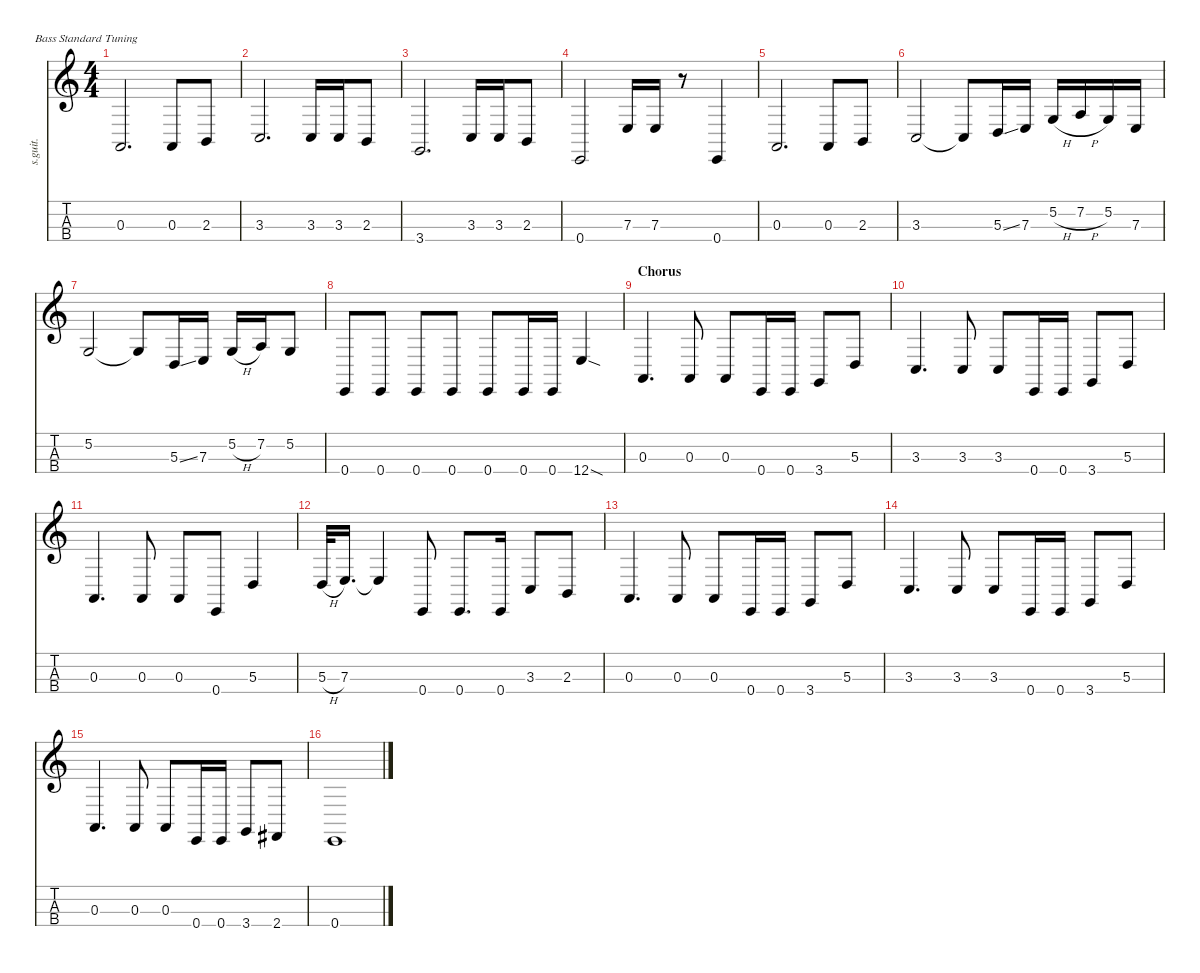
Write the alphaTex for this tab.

\defaultSystemsLayout 4
\hideDynamics
\bracketExtendMode nobrackets
\track ("Cliff Burton - Bass" "s.guit.") {instrument electricbassfinger}
\staff {score tabs}
\tuning (G2 D2 A1 E1)
\ts (4 4)
\tempo (113 hide)
\clef g2
\ks c
0.3.2{d lyrics (0 "") lyrics (1 "") lyrics (2 "") lyrics (3 "") lyrics (4 "") dy fff} 0.3.8{lyrics (0 "") lyrics (1 "") lyrics (2 "") lyrics (3 "") lyrics (4 "")} 2.3.8{lyrics (0 "") lyrics (1 "") lyrics (2 "") lyrics (3 "") lyrics (4 "")} |
3.3.2{d lyrics (0 "") lyrics (1 "") lyrics (2 "") lyrics (3 "") lyrics (4 "")} 3.3.16{lyrics (0 "") lyrics (1 "") lyrics (2 "") lyrics (3 "") lyrics (4 "")} 3.3.16{lyrics (0 "") lyrics (1 "") lyrics (2 "") lyrics (3 "") lyrics (4 "")} 2.3.8{lyrics (0 "") lyrics (1 "") lyrics (2 "") lyrics (3 "") lyrics (4 "")} |
3.4.2{d lyrics (0 "") lyrics (1 "") lyrics (2 "") lyrics (3 "") lyrics (4 "")} 3.3.16{lyrics (0 "") lyrics (1 "") lyrics (2 "") lyrics (3 "") lyrics (4 "")} 3.3.16{lyrics (0 "") lyrics (1 "") lyrics (2 "") lyrics (3 "") lyrics (4 "")} 2.3.8{lyrics (0 "") lyrics (1 "") lyrics (2 "") lyrics (3 "") lyrics (4 "")} |
0.4.2{lyrics (0 "") lyrics (1 "") lyrics (2 "") lyrics (3 "") lyrics (4 "")} 7.3.16{lyrics (0 "") lyrics (1 "") lyrics (2 "") lyrics (3 "") lyrics (4 "")} 7.3.16{lyrics (0 "") lyrics (1 "") lyrics (2 "") lyrics (3 "") lyrics (4 "")} r.8 0.4.4{lyrics (0 "") lyrics (1 "") lyrics (2 "") lyrics (3 "") lyrics (4 "")} |
0.3.2{d lyrics (0 "") lyrics (1 "") lyrics (2 "") lyrics (3 "") lyrics (4 "")} 0.3.8{lyrics (0 "") lyrics (1 "") lyrics (2 "") lyrics (3 "") lyrics (4 "")} 2.3.8{lyrics (0 "") lyrics (1 "") lyrics (2 "") lyrics (3 "") lyrics (4 "")} |
3.3.2{lyrics (0 "") lyrics (1 "") lyrics (2 "") lyrics (3 "") lyrics (4 "")} 3.3{t}.8{lyrics (0 "") lyrics (1 "") lyrics (2 "") lyrics (3 "") lyrics (4 "")} 5.3{ss}.16{lyrics (0 "") lyrics (1 "") lyrics (2 "") lyrics (3 "") lyrics (4 "")} 7.3.16{lyrics (0 "") lyrics (1 "") lyrics (2 "") lyrics (3 "") lyrics (4 "")} 5.2{h}.16{lyrics (0 "") lyrics (1 "") lyrics (2 "") lyrics (3 "") lyrics (4 "")} 7.2{h}.16{lyrics (0 "") lyrics (1 "") lyrics (2 "") lyrics (3 "") lyrics (4 "")} 5.2.16{lyrics (0 "") lyrics (1 "") lyrics (2 "") lyrics (3 "") lyrics (4 "")} 7.3.16{lyrics (0 "") lyrics (1 "") lyrics (2 "") lyrics (3 "") lyrics (4 "")} |
5.2.2{lyrics (0 "") lyrics (1 "") lyrics (2 "") lyrics (3 "") lyrics (4 "")} 5.2{t}.8{lyrics (0 "") lyrics (1 "") lyrics (2 "") lyrics (3 "") lyrics (4 "")} 5.3{ss}.16{lyrics (0 "") lyrics (1 "") lyrics (2 "") lyrics (3 "") lyrics (4 "")} 7.3.16{lyrics (0 "") lyrics (1 "") lyrics (2 "") lyrics (3 "") lyrics (4 "")} 5.2{h}.16{lyrics (0 "") lyrics (1 "") lyrics (2 "") lyrics (3 "") lyrics (4 "")} 7.2.16{lyrics (0 "") lyrics (1 "") lyrics (2 "") lyrics (3 "") lyrics (4 "")} 5.2.8{lyrics (0 "") lyrics (1 "") lyrics (2 "") lyrics (3 "") lyrics (4 "")} |
0.4.8{lyrics (0 "") lyrics (1 "") lyrics (2 "") lyrics (3 "") lyrics (4 "")} 0.4.8{lyrics (0 "") lyrics (1 "") lyrics (2 "") lyrics (3 "") lyrics (4 "")} 0.4.8{lyrics (0 "") lyrics (1 "") lyrics (2 "") lyrics (3 "") lyrics (4 "")} 0.4.8{lyrics (0 "") lyrics (1 "") lyrics (2 "") lyrics (3 "") lyrics (4 "")} 0.4.8{lyrics (0 "") lyrics (1 "") lyrics (2 "") lyrics (3 "") lyrics (4 "")} 0.4.16{lyrics (0 "") lyrics (1 "") lyrics (2 "") lyrics (3 "") lyrics (4 "")} 0.4.16{lyrics (0 "") lyrics (1 "") lyrics (2 "") lyrics (3 "") lyrics (4 "")} 12.4{sod}.4{lyrics (0 "") lyrics (1 "") lyrics (2 "") lyrics (3 "") lyrics (4 "")} |
\section ("" "Chorus")
\tempo (119 hide)
0.3.4{d lyrics (0 "") lyrics (1 "") lyrics (2 "") lyrics (3 "") lyrics (4 "")} 0.3.8{lyrics (0 "") lyrics (1 "") lyrics (2 "") lyrics (3 "") lyrics (4 "")} 0.3.8{lyrics (0 "") lyrics (1 "") lyrics (2 "") lyrics (3 "") lyrics (4 "")} 0.4.16{lyrics (0 "") lyrics (1 "") lyrics (2 "") lyrics (3 "") lyrics (4 "")} 0.4.16{lyrics (0 "") lyrics (1 "") lyrics (2 "") lyrics (3 "") lyrics (4 "")} 3.4.8{lyrics (0 "") lyrics (1 "") lyrics (2 "") lyrics (3 "") lyrics (4 "")} 5.3.8{lyrics (0 "") lyrics (1 "") lyrics (2 "") lyrics (3 "") lyrics (4 "")} |
3.3.4{d lyrics (0 "") lyrics (1 "") lyrics (2 "") lyrics (3 "") lyrics (4 "")} 3.3.8{lyrics (0 "") lyrics (1 "") lyrics (2 "") lyrics (3 "") lyrics (4 "")} 3.3.8{lyrics (0 "") lyrics (1 "") lyrics (2 "") lyrics (3 "") lyrics (4 "")} 0.4.16{lyrics (0 "") lyrics (1 "") lyrics (2 "") lyrics (3 "") lyrics (4 "")} 0.4.16{lyrics (0 "") lyrics (1 "") lyrics (2 "") lyrics (3 "") lyrics (4 "")} 3.4.8{lyrics (0 "") lyrics (1 "") lyrics (2 "") lyrics (3 "") lyrics (4 "")} 5.3.8{lyrics (0 "") lyrics (1 "") lyrics (2 "") lyrics (3 "") lyrics (4 "")} |
0.3.4{d lyrics (0 "") lyrics (1 "") lyrics (2 "") lyrics (3 "") lyrics (4 "")} 0.3.8{lyrics (0 "") lyrics (1 "") lyrics (2 "") lyrics (3 "") lyrics (4 "")} 0.3.8{lyrics (0 "") lyrics (1 "") lyrics (2 "") lyrics (3 "") lyrics (4 "")} 0.4.8{lyrics (0 "") lyrics (1 "") lyrics (2 "") lyrics (3 "") lyrics (4 "")} 5.3.4{lyrics (0 "") lyrics (1 "") lyrics (2 "") lyrics (3 "") lyrics (4 "")} |
5.3{h}.32{lyrics (0 "") lyrics (1 "") lyrics (2 "") lyrics (3 "") lyrics (4 "")} 7.3.16{d lyrics (0 "") lyrics (1 "") lyrics (2 "") lyrics (3 "") lyrics (4 "")} 7.3{t}.4{lyrics (0 "") lyrics (1 "") lyrics (2 "") lyrics (3 "") lyrics (4 "")} 0.4.8{lyrics (0 "") lyrics (1 "") lyrics (2 "") lyrics (3 "") lyrics (4 "")} 0.4.8{d lyrics (0 "") lyrics (1 "") lyrics (2 "") lyrics (3 "") lyrics (4 "")} 0.4.16{lyrics (0 "") lyrics (1 "") lyrics (2 "") lyrics (3 "") lyrics (4 "")} 3.3.8{lyrics (0 "") lyrics (1 "") lyrics (2 "") lyrics (3 "") lyrics (4 "")} 2.3.8{lyrics (0 "") lyrics (1 "") lyrics (2 "") lyrics (3 "") lyrics (4 "")} |
0.3.4{d lyrics (0 "") lyrics (1 "") lyrics (2 "") lyrics (3 "") lyrics (4 "")} 0.3.8{lyrics (0 "") lyrics (1 "") lyrics (2 "") lyrics (3 "") lyrics (4 "")} 0.3.8{lyrics (0 "") lyrics (1 "") lyrics (2 "") lyrics (3 "") lyrics (4 "")} 0.4.16{lyrics (0 "") lyrics (1 "") lyrics (2 "") lyrics (3 "") lyrics (4 "")} 0.4.16{lyrics (0 "") lyrics (1 "") lyrics (2 "") lyrics (3 "") lyrics (4 "")} 3.4.8{lyrics (0 "") lyrics (1 "") lyrics (2 "") lyrics (3 "") lyrics (4 "")} 5.3.8{lyrics (0 "") lyrics (1 "") lyrics (2 "") lyrics (3 "") lyrics (4 "")} |
3.3.4{d lyrics (0 "") lyrics (1 "") lyrics (2 "") lyrics (3 "") lyrics (4 "")} 3.3.8{lyrics (0 "") lyrics (1 "") lyrics (2 "") lyrics (3 "") lyrics (4 "")} 3.3.8{lyrics (0 "") lyrics (1 "") lyrics (2 "") lyrics (3 "") lyrics (4 "")} 0.4.16{lyrics (0 "") lyrics (1 "") lyrics (2 "") lyrics (3 "") lyrics (4 "")} 0.4.16{lyrics (0 "") lyrics (1 "") lyrics (2 "") lyrics (3 "") lyrics (4 "")} 3.4.8{lyrics (0 "") lyrics (1 "") lyrics (2 "") lyrics (3 "") lyrics (4 "")} 5.3.8{lyrics (0 "") lyrics (1 "") lyrics (2 "") lyrics (3 "") lyrics (4 "")} |
0.3.4{d lyrics (0 "") lyrics (1 "") lyrics (2 "") lyrics (3 "") lyrics (4 "")} 0.3.8{lyrics (0 "") lyrics (1 "") lyrics (2 "") lyrics (3 "") lyrics (4 "")} 0.3.8{lyrics (0 "") lyrics (1 "") lyrics (2 "") lyrics (3 "") lyrics (4 "")} 0.4.16{lyrics (0 "") lyrics (1 "") lyrics (2 "") lyrics (3 "") lyrics (4 "")} 0.4.16{lyrics (0 "") lyrics (1 "") lyrics (2 "") lyrics (3 "") lyrics (4 "")} 3.4.8{lyrics (0 "") lyrics (1 "") lyrics (2 "") lyrics (3 "") lyrics (4 "")} 2.4{acc #}.8{lyrics (0 "") lyrics (1 "") lyrics (2 "") lyrics (3 "") lyrics (4 "")} |
0.4.1{lyrics (0 "") lyrics (1 "") lyrics (2 "") lyrics (3 "") lyrics (4 "")}
